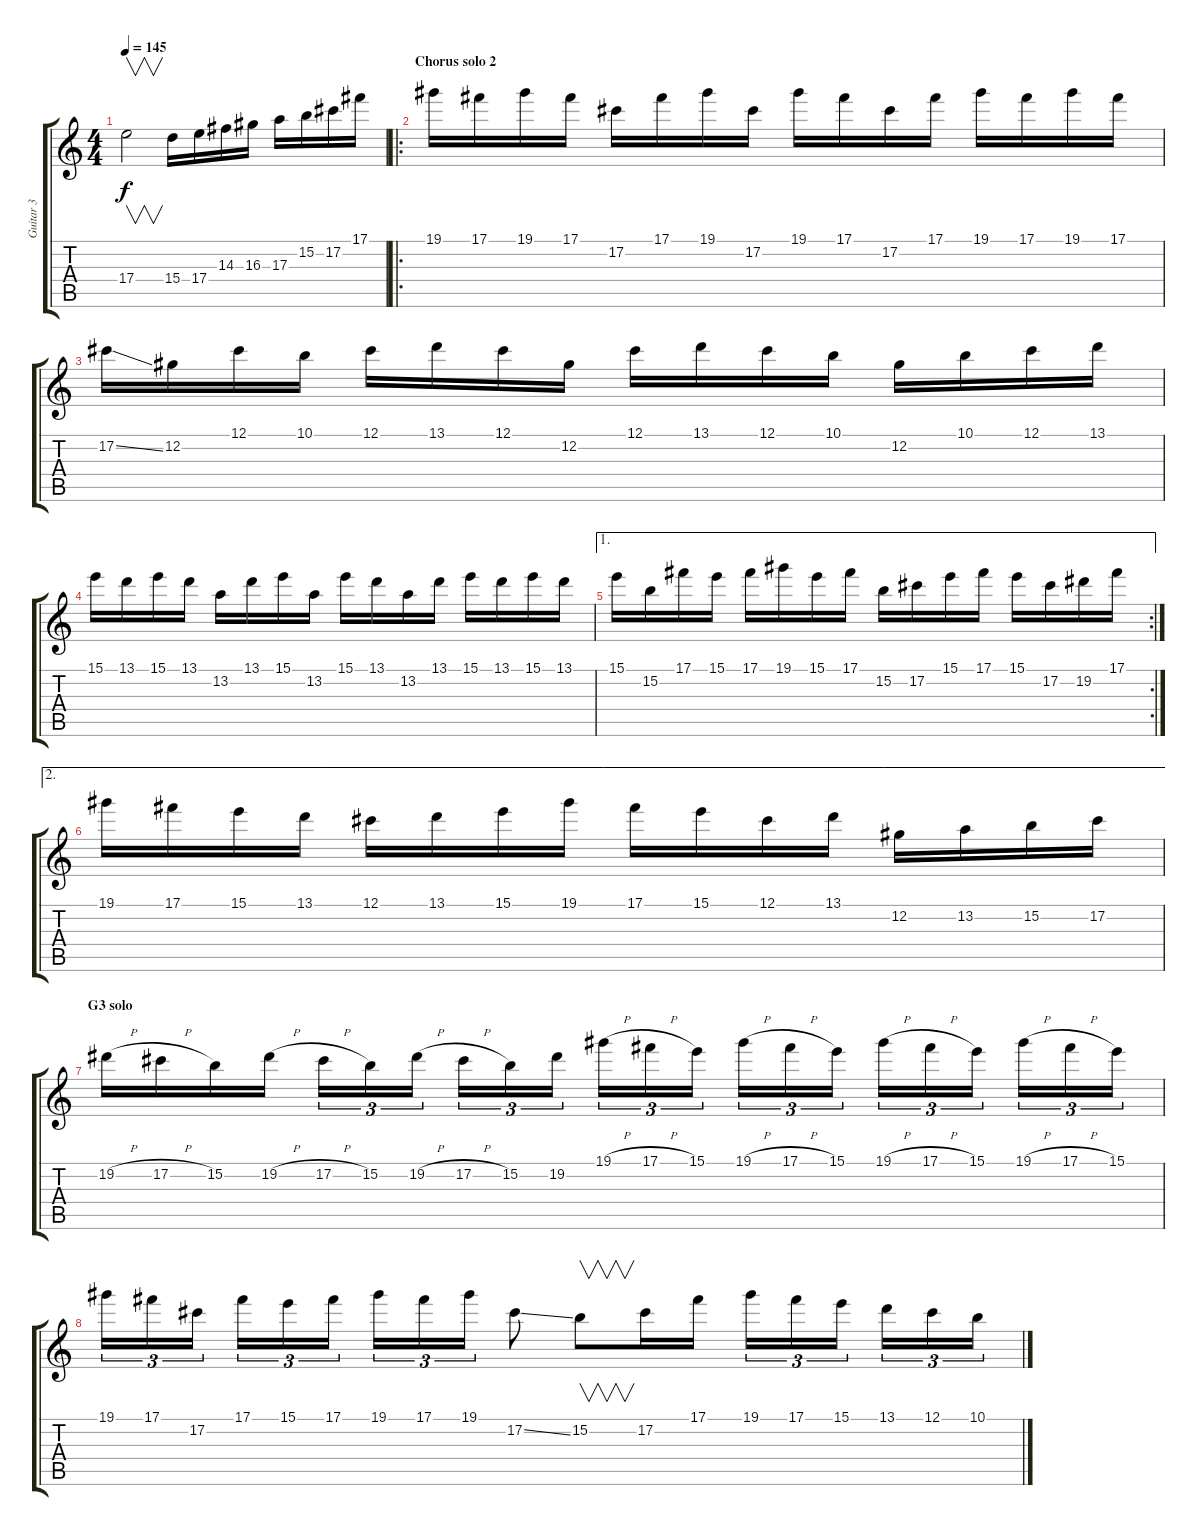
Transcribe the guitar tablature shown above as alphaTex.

\track ("Guitar 3" "Guitar 3") {instrument distortionguitar}
\staff {score tabs}
\tuning (Db4 Ab3 E3 B2 Gb2 Db2) {hide}
\ts (4 4)
\tempo 145
\clef g2
\ks c
17.4.2{v dy f} 15.4.16 17.4.16 14.3.16 16.3.16 17.3.16 15.2.16 17.2.16 17.1.16 |
\ro
\section ("" "Chorus solo 2")
19.1.16 17.1.16 19.1.16 17.1.16 17.2.16 17.1.16 19.1.16 17.2.16 19.1.16 17.1.16 17.2.16 17.1.16 19.1.16 17.1.16 19.1.16 17.1.16 |
17.2{ss}.16 12.2.16 12.1.16 10.1.16 12.1.16 13.1.16 12.1.16 12.2.16 12.1.16 13.1.16 12.1.16 10.1.16 12.2.16 10.1.16 12.1.16 13.1.16 |
15.1.16 13.1.16 15.1.16 13.1.16 13.2.16 13.1.16 15.1.16 13.2.16 15.1.16 13.1.16 13.2.16 13.1.16 15.1.16 13.1.16 15.1.16 13.1.16 |
\ae 1
\rc 2
15.1.16 15.2.16 17.1.16 15.1.16 17.1.16 19.1.16 15.1.16 17.1.16 15.2.16 17.2.16 15.1.16 17.1.16 15.1.16 17.2.16 19.2.16 17.1.16 |
\ae 2
19.1.16 17.1.16 15.1.16 13.1.16 12.1.16 13.1.16 15.1.16 19.1.16 17.1.16 15.1.16 12.1.16 13.1.16 12.2.16 13.2.16 15.2.16 17.2.16 |
\section ("" "G3 solo")
19.2{h}.16 17.2{h}.16 15.2.16 19.2{h}.16 17.2{h}.16{tu (3 2)} 15.2.16{tu (3 2)} 19.2{h}.16{tu (3 2)} 17.2{h}.16{tu (3 2)} 15.2.16{tu (3 2)} 19.2.16{tu (3 2)} 19.1{h}.16{tu (3 2)} 17.1{h}.16{tu (3 2)} 15.1.16{tu (3 2)} 19.1{h}.16{tu (3 2)} 17.1{h}.16{tu (3 2)} 15.1.16{tu (3 2)} 19.1{h}.16{tu (3 2)} 17.1{h}.16{tu (3 2)} 15.1.16{tu (3 2)} 19.1{h}.16{tu (3 2)} 17.1{h}.16{tu (3 2)} 15.1.16{tu (3 2)} |
19.1.16{tu (3 2)} 17.1.16{tu (3 2)} 17.2.16{tu (3 2)} 17.1.16{tu (3 2)} 15.1.16{tu (3 2)} 17.1.16{tu (3 2)} 19.1.16{tu (3 2)} 17.1.16{tu (3 2)} 19.1.16{tu (3 2)} 17.2{ss}.8 15.2.8{v} 17.2.16 17.1.16 19.1.16{tu (3 2)} 17.1.16{tu (3 2)} 15.1.16{tu (3 2)} 13.1.16{tu (3 2)} 12.1.16{tu (3 2)} 10.1.16{tu (3 2)}
